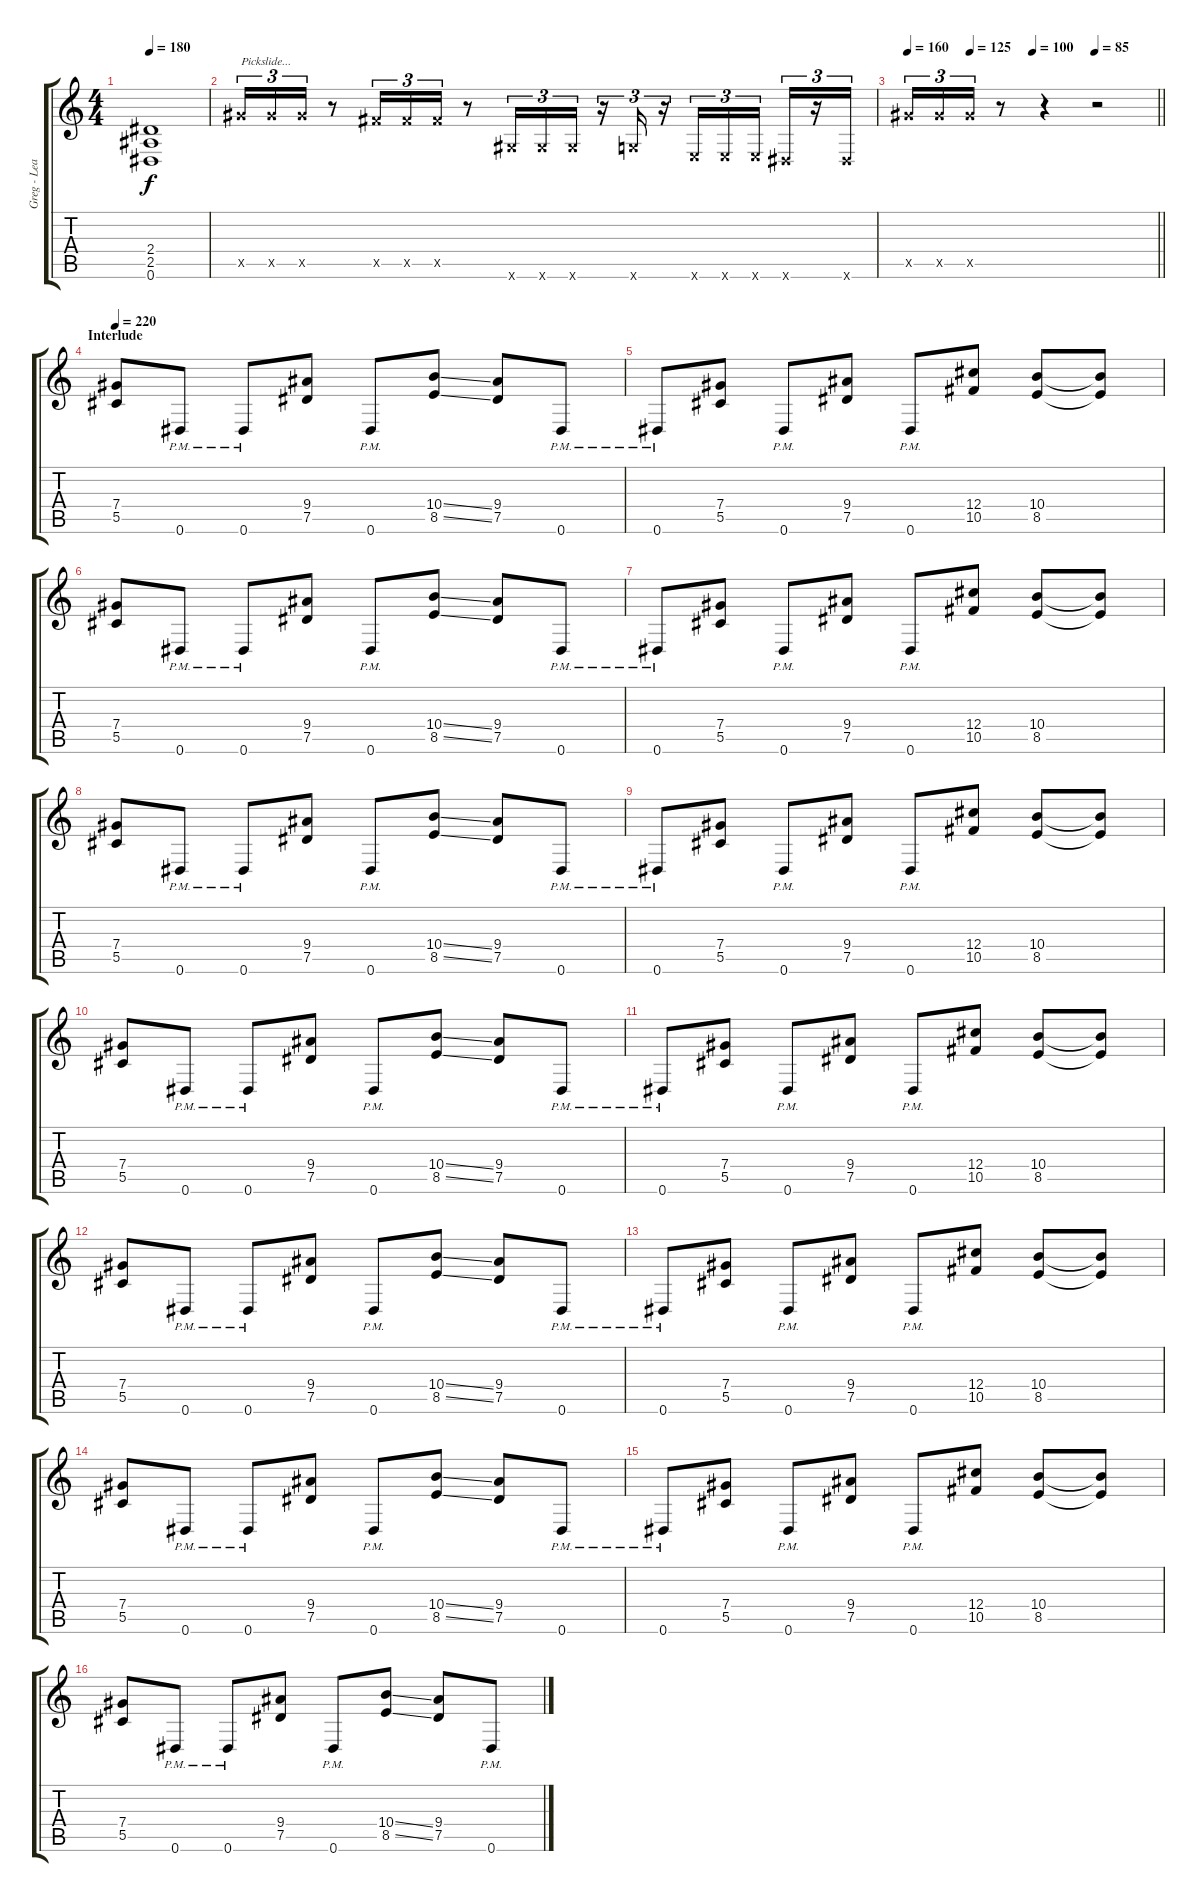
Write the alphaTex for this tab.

\track ("Greg - Lead Guitar" "Greg - Lea") {instrument distortionguitar}
\staff {score tabs}
\tuning (Eb4 Bb3 Gb3 Db3 Ab2 Eb2) {hide}
\ts (4 4)
\tempo 180
\clef g2
\ks c
(2.4{t} 2.5{t} 0.6{t}).1{dy f} |
12.5{x}.16{tu (3 2) txt "Pickslide..."} 12.5{x}.16{tu (3 2)} 12.5{x}.16{tu (3 2)} r.8 10.5{x}.16{tu (3 2)} 10.5{x}.16{tu (3 2)} 10.5{x}.16{tu (3 2)} r.8 5.6{x}.16{tu (3 2)} 5.6{x}.16{tu (3 2)} 5.6{x}.16{tu (3 2)} r.16{tu (3 2)} 4.6{x}.16{tu (3 2)} r.16{tu (3 2)} 1.6{x}.16{tu (3 2)} 1.6{x}.16{tu (3 2)} 1.6{x}.16{tu (3 2)} 0.6{x}.16{tu (3 2)} r.16{tu (3 2)} 0.6{x}.16{tu (3 2)} |
\tempo 160
\tempo (125 0.25)
\tempo (100 0.5)
\tempo (85 0.75)
\barLineRight lightlight
12.5{x}.16{tu (3 2)} 12.5{x}.16{tu (3 2)} 12.5{x}.16{tu (3 2)} r.8 r.4 r.2 |
\section ("" "Interlude")
\tempo 220
(7.4 5.5).8 0.6{pm}.8 0.6{pm}.8 (9.4 7.5).8 0.6{pm}.8 (10.4{ss} 8.5{ss}).8 (9.4 7.5).8 0.6{pm}.8 |
0.6{pm}.8 (7.4 5.5).8 0.6{pm}.8 (9.4 7.5).8 0.6{pm}.8 (12.4 10.5).8 (10.4 8.5).8 (10.4{t} 8.5{t}).8 |
(7.4 5.5).8 0.6{pm}.8 0.6{pm}.8 (9.4 7.5).8 0.6{pm}.8 (10.4{ss} 8.5{ss}).8 (9.4 7.5).8 0.6{pm}.8 |
0.6{pm}.8 (7.4 5.5).8 0.6{pm}.8 (9.4 7.5).8 0.6{pm}.8 (12.4 10.5).8 (10.4 8.5).8 (10.4{t} 8.5{t}).8 |
(7.4 5.5).8 0.6{pm}.8 0.6{pm}.8 (9.4 7.5).8 0.6{pm}.8 (10.4{ss} 8.5{ss}).8 (9.4 7.5).8 0.6{pm}.8 |
0.6{pm}.8 (7.4 5.5).8 0.6{pm}.8 (9.4 7.5).8 0.6{pm}.8 (12.4 10.5).8 (10.4 8.5).8 (10.4{t} 8.5{t}).8 |
(7.4 5.5).8 0.6{pm}.8 0.6{pm}.8 (9.4 7.5).8 0.6{pm}.8 (10.4{ss} 8.5{ss}).8 (9.4 7.5).8 0.6{pm}.8 |
0.6{pm}.8 (7.4 5.5).8 0.6{pm}.8 (9.4 7.5).8 0.6{pm}.8 (12.4 10.5).8 (10.4 8.5).8 (10.4{t} 8.5{t}).8 |
(7.4 5.5).8 0.6{pm}.8 0.6{pm}.8 (9.4 7.5).8 0.6{pm}.8 (10.4{ss} 8.5{ss}).8 (9.4 7.5).8 0.6{pm}.8 |
0.6{pm}.8 (7.4 5.5).8 0.6{pm}.8 (9.4 7.5).8 0.6{pm}.8 (12.4 10.5).8 (10.4 8.5).8 (10.4{t} 8.5{t}).8 |
(7.4 5.5).8 0.6{pm}.8 0.6{pm}.8 (9.4 7.5).8 0.6{pm}.8 (10.4{ss} 8.5{ss}).8 (9.4 7.5).8 0.6{pm}.8 |
0.6{pm}.8 (7.4 5.5).8 0.6{pm}.8 (9.4 7.5).8 0.6{pm}.8 (12.4 10.5).8 (10.4 8.5).8 (10.4{t} 8.5{t}).8 |
(7.4 5.5).8 0.6{pm}.8 0.6{pm}.8 (9.4 7.5).8 0.6{pm}.8 (10.4{ss} 8.5{ss}).8 (9.4 7.5).8 0.6{pm}.8
